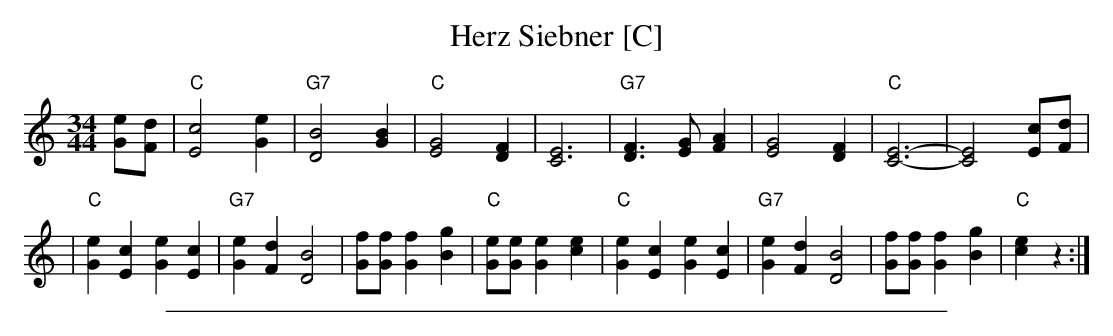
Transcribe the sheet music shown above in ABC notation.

X:1
T: Herz Siebner [C]
M: 34/44
L: 1/8
K: C
[Ge][Fd] \
| "C"[E4c4] [G2e2] | "G7"[D4B4] [G2B2] \
| "C"[E4G4] [D2F2] | [C6E6] \
| "G7"[D3F3][EG][F2A2] | [E4G4][D2F2] \
| "C"[C6-E6-] | [C4E4] [Ec][Fd] |
| "C"[G2e2][E2c2] [G2e2][E2c2] | "G7"[G2e2][F2d2] [D4B4] \
| [Gf][Gf] [G2f2] [B2g2] | "C"[Ge][Ge][G2e2] [c2e2] \
| "C"[G2e2][E2c2] [G2e2][E2c2] | "G7"[G2e2][F2d2] [D4B4] \
| [Gf][Gf] [G2f2] [B2g2] | "C"[c2e2] z2 :|
